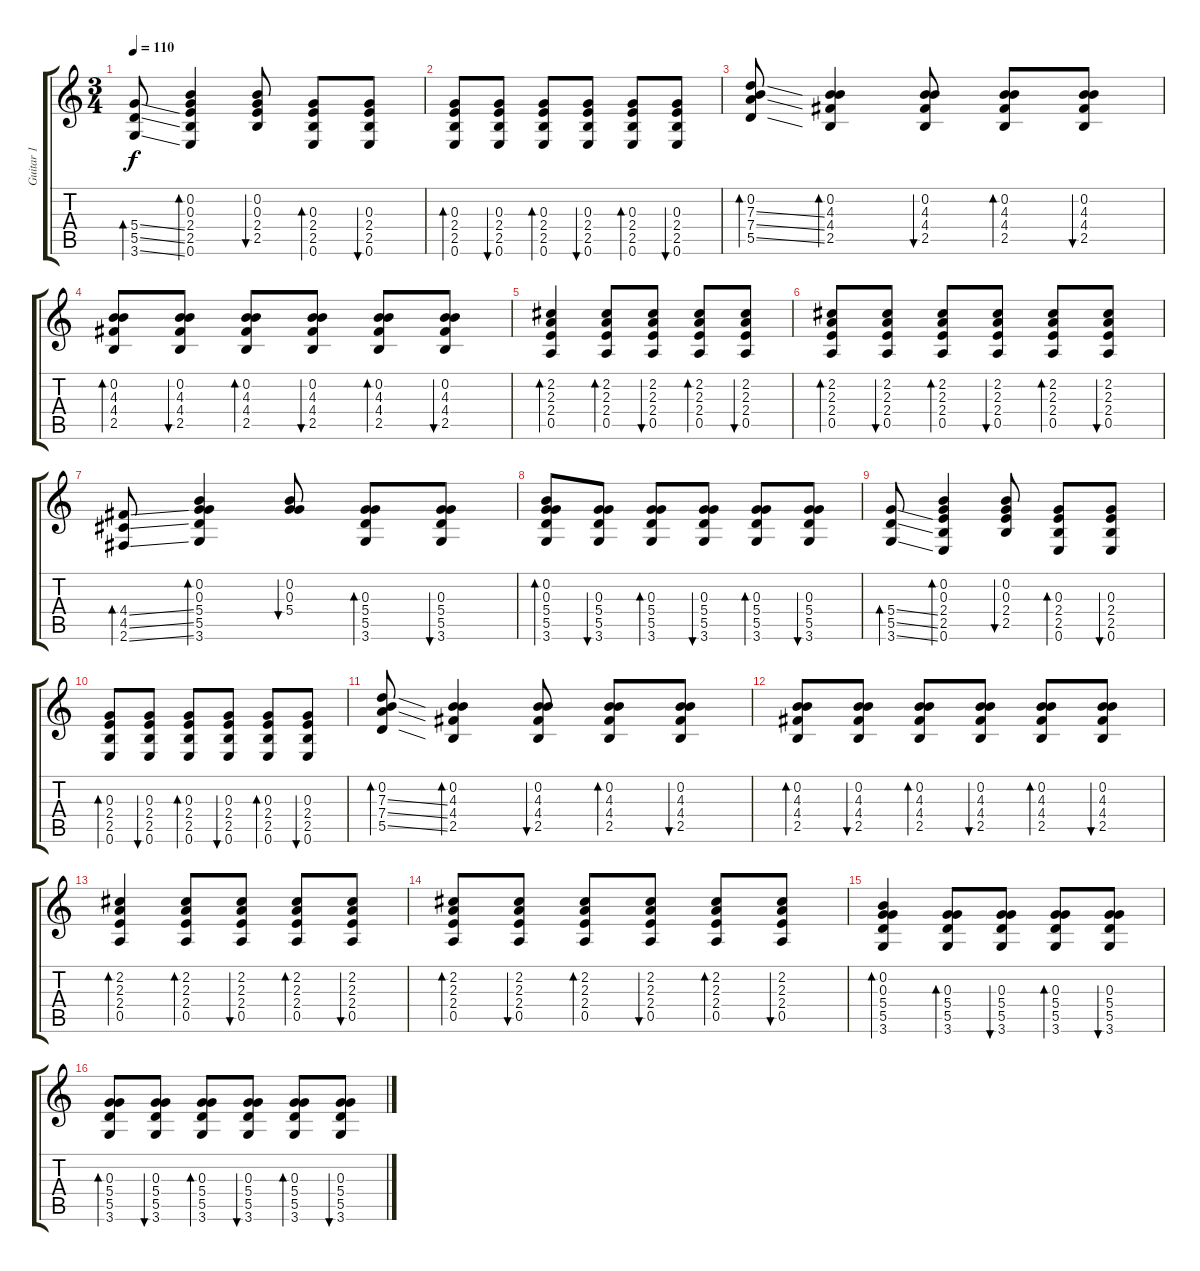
\track ("Guitar 1" "Guitar 1") {instrument acousticguitarsteel}
\staff {score tabs}
\tuning (E4 B3 G3 D3 A2 E2) {hide}
\ts (3 4)
\tempo 110
\clef g2
\ks c
(5.4{ss} 5.5{ss} 3.6{ss}).8{bd 30 dy f} (0.2 0.3 2.4 2.5 0.6).4{bd 30} (0.2 0.3 2.4 2.5).8{bu 60} (0.3 2.4 2.5 0.6).8{bd 60} (0.3 2.4 2.5 0.6).8{bu 60} |
(0.3 2.4 2.5 0.6).8{bd 60} (0.3 2.4 2.5 0.6).8{bu 60} (0.3 2.4 2.5 0.6).8{bd 60} (0.3 2.4 2.5 0.6).8{bu 60} (0.3 2.4 2.5 0.6).8{bd 60} (0.3 2.4 2.5 0.6).8{bu 60} |
(0.2 7.3{ss} 7.4{ss} 5.5{ss}).8{bd 60} (0.2 4.3 4.4 2.5).4{bd 60} (0.2 4.3 4.4 2.5).8{bu 60} (0.2 4.3 4.4 2.5).8{bd 60} (0.2 4.3 4.4 2.5).8{bu 60} |
(0.2 4.3 4.4 2.5).8{bd 60} (0.2 4.3 4.4 2.5).8{bu 60} (0.2 4.3 4.4 2.5).8{bd 60} (0.2 4.3 4.4 2.5).8{bu 60} (0.2 4.3 4.4 2.5).8{bd 60} (0.2 4.3 4.4 2.5).8{bu 60} |
(2.2 2.3 2.4 0.5).4{bd 60} (2.2 2.3 2.4 0.5).8{bd 60} (2.2 2.3 2.4 0.5).8{bu 60} (2.2 2.3 2.4 0.5).8{bd 60} (2.2 2.3 2.4 0.5).8{bu 60} |
(2.2 2.3 2.4 0.5).8{bd 60} (2.2 2.3 2.4 0.5).8{bu 60} (2.2 2.3 2.4 0.5).8{bd 60} (2.2 2.3 2.4 0.5).8{bu 60} (2.2 2.3 2.4 0.5).8{bd 60} (2.2 2.3 2.4 0.5).8{bu 60} |
(4.4{ss} 4.5{ss} 2.6{ss}).8{bd 30} (0.2 0.3 5.4 5.5 3.6).4{bd 30} (0.2 0.3 5.4).8{bu 30} (0.3 5.4 5.5 3.6).8{bd 30} (0.3 5.4 5.5 3.6).8{bu 30} |
(0.2 0.3 5.4 5.5 3.6).8{bd 30} (0.3 5.4 5.5 3.6).8{bu 60} (0.3 5.4 5.5 3.6).8{bd 30} (0.3 5.4 5.5 3.6).8{bu 30} (0.3 5.4 5.5 3.6).8{bd 30} (0.3 5.4 5.5 3.6).8{bu 30} |
(5.4{ss} 5.5{ss} 3.6{ss}).8{bd 30} (0.2 0.3 2.4 2.5 0.6).4{bd 30} (0.2 0.3 2.4 2.5).8{bu 60} (0.3 2.4 2.5 0.6).8{bd 60} (0.3 2.4 2.5 0.6).8{bu 60} |
(0.3 2.4 2.5 0.6).8{bd 60} (0.3 2.4 2.5 0.6).8{bu 60} (0.3 2.4 2.5 0.6).8{bd 60} (0.3 2.4 2.5 0.6).8{bu 60} (0.3 2.4 2.5 0.6).8{bd 60} (0.3 2.4 2.5 0.6).8{bu 60} |
(0.2 7.3{ss} 7.4{ss} 5.5{ss}).8{bd 60} (0.2 4.3 4.4 2.5).4{bd 60} (0.2 4.3 4.4 2.5).8{bu 60} (0.2 4.3 4.4 2.5).8{bd 60} (0.2 4.3 4.4 2.5).8{bu 60} |
(0.2 4.3 4.4 2.5).8{bd 60} (0.2 4.3 4.4 2.5).8{bu 60} (0.2 4.3 4.4 2.5).8{bd 60} (0.2 4.3 4.4 2.5).8{bu 60} (0.2 4.3 4.4 2.5).8{bd 60} (0.2 4.3 4.4 2.5).8{bu 60} |
(2.2 2.3 2.4 0.5).4{bd 60} (2.2 2.3 2.4 0.5).8{bd 60} (2.2 2.3 2.4 0.5).8{bu 60} (2.2 2.3 2.4 0.5).8{bd 60} (2.2 2.3 2.4 0.5).8{bu 60} |
(2.2 2.3 2.4 0.5).8{bd 60} (2.2 2.3 2.4 0.5).8{bu 60} (2.2 2.3 2.4 0.5).8{bd 60} (2.2 2.3 2.4 0.5).8{bu 60} (2.2 2.3 2.4 0.5).8{bd 60} (2.2 2.3 2.4 0.5).8{bu 60} |
(0.2 0.3 5.4 5.5 3.6).4{bd 60} (0.3 5.4 5.5 3.6).8{bd 60} (0.3 5.4 5.5 3.6).8{bu 60} (0.3 5.4 5.5 3.6).8{bd 60} (0.3 5.4 5.5 3.6).8{bu 60} |
(0.3 5.4 5.5 3.6).8{bd 60} (0.3 5.4 5.5 3.6).8{bu 60} (0.3 5.4 5.5 3.6).8{bd 60} (0.3 5.4 5.5 3.6).8{bu 60} (0.3 5.4 5.5 3.6).8{bd 60} (0.3 5.4 5.5 3.6).8{bu 60}
